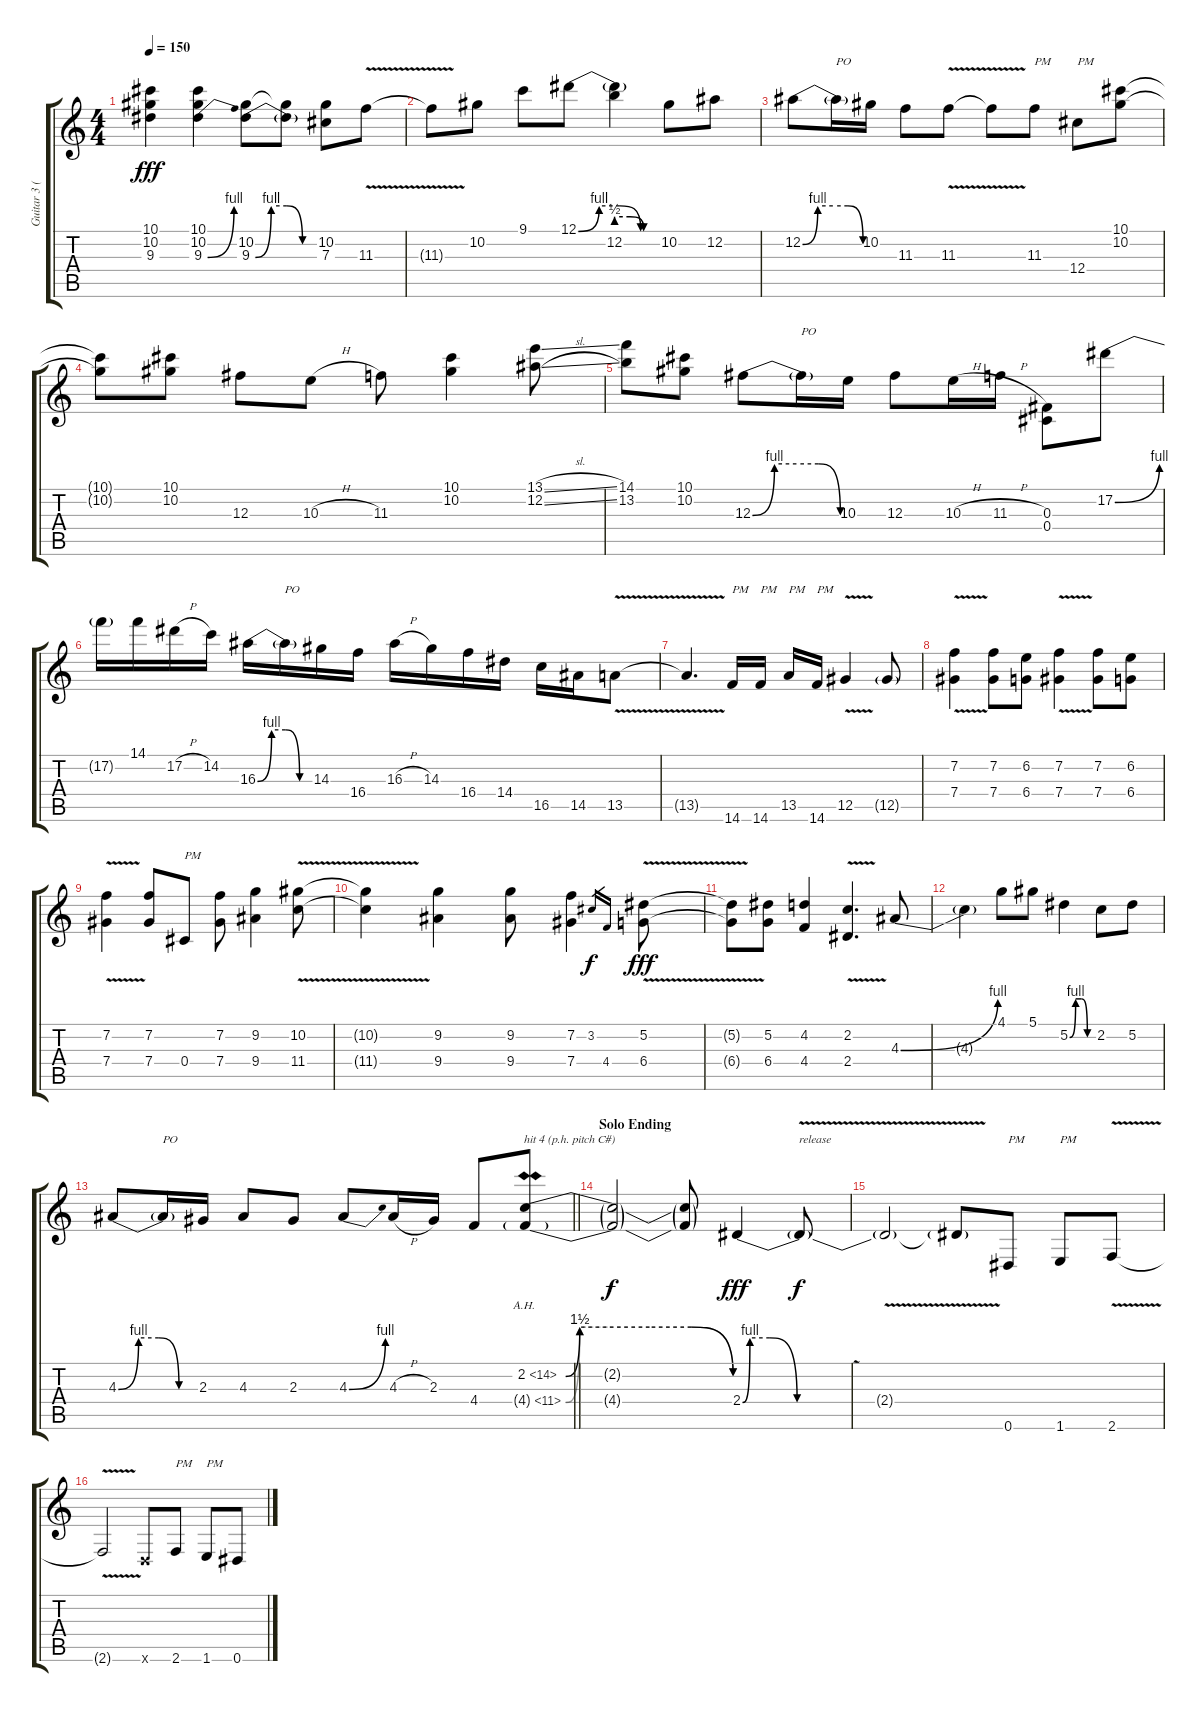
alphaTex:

\track ("Guitar 3 (Slash Solo)" "Guitar 3 (") {instrument distortionguitar}
\staff {score tabs}
\tuning (Eb4 Bb3 Gb3 Db3 Ab2 Eb2) {hide}
\ts (4 4)
\tempo 150
\clef g2
\ks c
(10.1{t} 10.2{t} 9.3{t}).4{dy fff} (10.1 10.2 9.3{be (bend 0 0 60 4)}).4 (10.2 9.3{be (custom 0 0 15 4 30 4 45 0 60 0)}).8 (10.2{t} 9.3{t}).8 (10.2 7.3).8 11.3{v}.8 |
11.3{t}.8 10.2.8 9.1.8 12.1{be (custom 0 0 15 4 30 4 45 0 60 0)}.8 (12.1{t} 12.2{be (custom 0 2 20 2 40 0 60 0)}).4 10.2.8 12.2.8 |
12.2{be (custom 0 0 15 4 30 4 45 4 60 0)}.8 12.2{t}.16{txt "PO"} 10.2.16 11.3.8 11.3{v}.8 11.3{t}.8 11.3.8{txt "PM"} 12.4.8{txt "PM"} (10.1 10.2).8 |
(10.1{t} 10.2{t}).8 (10.1 10.2).8 12.3.8 10.3{h}.8 11.3.8 (10.1 10.2).4 (13.1{sl} 12.2{sl}).8 |
(14.1 13.2).8 (10.1 10.2).8 12.3{be (custom 0 0 15 4 30 4 45 4 60 0)}.8 12.3{t}.16{txt "PO"} 10.3.16 12.3.8 10.3{h}.16 11.3{h}.16 (0.3 0.4).8 17.2{be (bend 0 0 60 4)}.8 |
17.2{t}.16 14.1.16 17.2{h}.16 14.2.16 16.3{be (custom 0 0 15 4 30 4 45 0 60 0)}.16 16.3{t}.16{txt "PO"} 14.3.16 16.4.16 16.3{h}.16 14.3.16 16.4.16 14.4.16 16.5.16 14.5.16 13.5{v}.8 |
13.5{t}.4{d} 14.6.16{txt "PM"} 14.6.16{txt "PM"} 13.5.16{txt "PM"} 14.6.16{txt "PM"} 12.5{v}.4 12.5{g}.8 |
(7.2{v} 7.4{v}).4 (7.2 7.4).8 (6.2 6.4).8 (7.2{v} 7.4{v}).4 (7.2 7.4).8 (6.2 6.4).8 |
(7.2{v} 7.4{v}).4 (7.2 7.4).8 0.4.8{txt "PM"} (7.2 7.4).8 (9.2 9.4).4 (10.2{v} 11.4{v}).8 |
(10.2{t} 11.4{t}).4 (9.2 9.4).4 (9.2 9.4).8 (7.2 7.4).4 3.2.16{gr dy f} 4.4.16{gr} (5.2{v} 6.4{v}).8{dy fff} |
(5.2{t} 6.4{t}).8 (5.2 6.4).8 (4.2 4.4).4 (2.2{v} 2.4{v}).4{d} 4.3{be (bend 0 0 60 4)}.8 |
4.3{t}.4 4.1.8 5.1.8 5.2{be (custom 0 0 15 4 30 4 45 0 60 0)}.4 2.2.8 5.2.8 |
\barLineRight lightlight
4.3{be (custom 0 0 15 4 30 4 45 0 60 0)}.8 4.3{t}.16{txt "PO"} 2.3.16 4.3.8 2.3.8 4.3{be (bend 0 0 60 4)}.8 4.3{h}.16 2.3.16 4.4.8 (2.2{be (custom 0 0 5 6 30 6 45 6 60 0) ah 12} 4.4{be (custom 0 0 5 6 15 6 30 6 45 6 60 0) ah 7 g}).8{txt "hit 4 (p.h. pitch C#)"} |
\section ("" "Solo Ending")
(2.2{t} 4.4{t}).2{dy f} (2.2{t} 4.4{t}).8 2.4{be (custom 0 0 4 4 15 4 30 0 60 0)}.4{dy fff} 2.4{v t}.8{txt "release" dy f} |
2.4{v t}.2 2.4{t}.8 0.6.8{txt "PM"} 1.6.8{txt "PM"} 2.6{v}.8 |
2.6{t}.2 -1.6{x}.8 2.6.8{txt "PM"} 1.6.8{txt "PM"} 0.6.8
